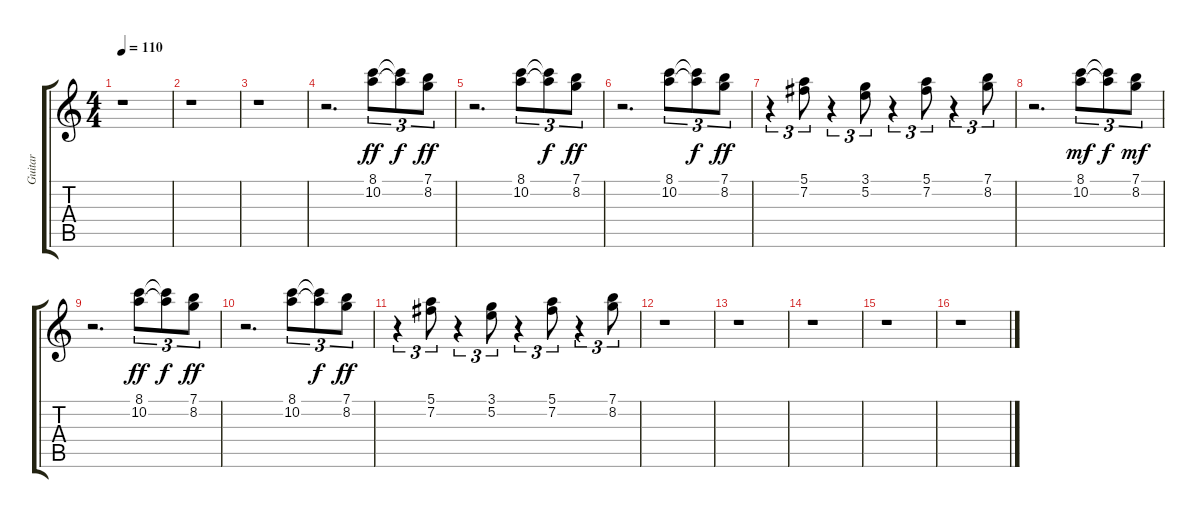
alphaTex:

\track ("Guitar" "Guitar") {instrument overdrivenguitar}
\staff {score tabs}
\tuning (E4 B3 G3 D3 A2 E2) {hide}
\ts (4 4)
\tempo 110
\clef g2
\ks c
r.1{dy ff} |
r.1 |
r.1 |
r.2{d} (8.1 10.2).8{tu (3 2)} (8.1{t} 10.2{t}).8{tu (3 2) dy f} (7.1 8.2).8{tu (3 2) dy ff} |
r.2{d} (8.1 10.2).8{tu (3 2)} (8.1{t} 10.2{t}).8{tu (3 2) dy f} (7.1 8.2).8{tu (3 2) dy ff} |
r.2{d} (8.1 10.2).8{tu (3 2)} (8.1{t} 10.2{t}).8{tu (3 2) dy f} (7.1 8.2).8{tu (3 2) dy ff} |
r.4{tu (3 2)} (5.1 7.2).8{tu (3 2)} r.4{tu (3 2)} (3.1 5.2).8{tu (3 2)} r.4{tu (3 2)} (5.1 7.2).8{tu (3 2)} r.4{tu (3 2)} (7.1 8.2).8{tu (3 2)} |
r.2{d} (8.1 10.2).8{tu (3 2) dy mf} (8.1{t} 10.2{t}).8{tu (3 2) dy f} (7.1 8.2).8{tu (3 2) dy mf} |
r.2{d} (8.1 10.2).8{tu (3 2) dy ff} (8.1{t} 10.2{t}).8{tu (3 2) dy f} (7.1 8.2).8{tu (3 2) dy ff} |
r.2{d} (8.1 10.2).8{tu (3 2)} (8.1{t} 10.2{t}).8{tu (3 2) dy f} (7.1 8.2).8{tu (3 2) dy ff} |
r.4{tu (3 2)} (5.1 7.2).8{tu (3 2)} r.4{tu (3 2)} (3.1 5.2).8{tu (3 2)} r.4{tu (3 2)} (5.1 7.2).8{tu (3 2)} r.4{tu (3 2)} (7.1 8.2).8{tu (3 2)} |
r.1 |
r.1 |
r.1 |
r.1 |
r.1
